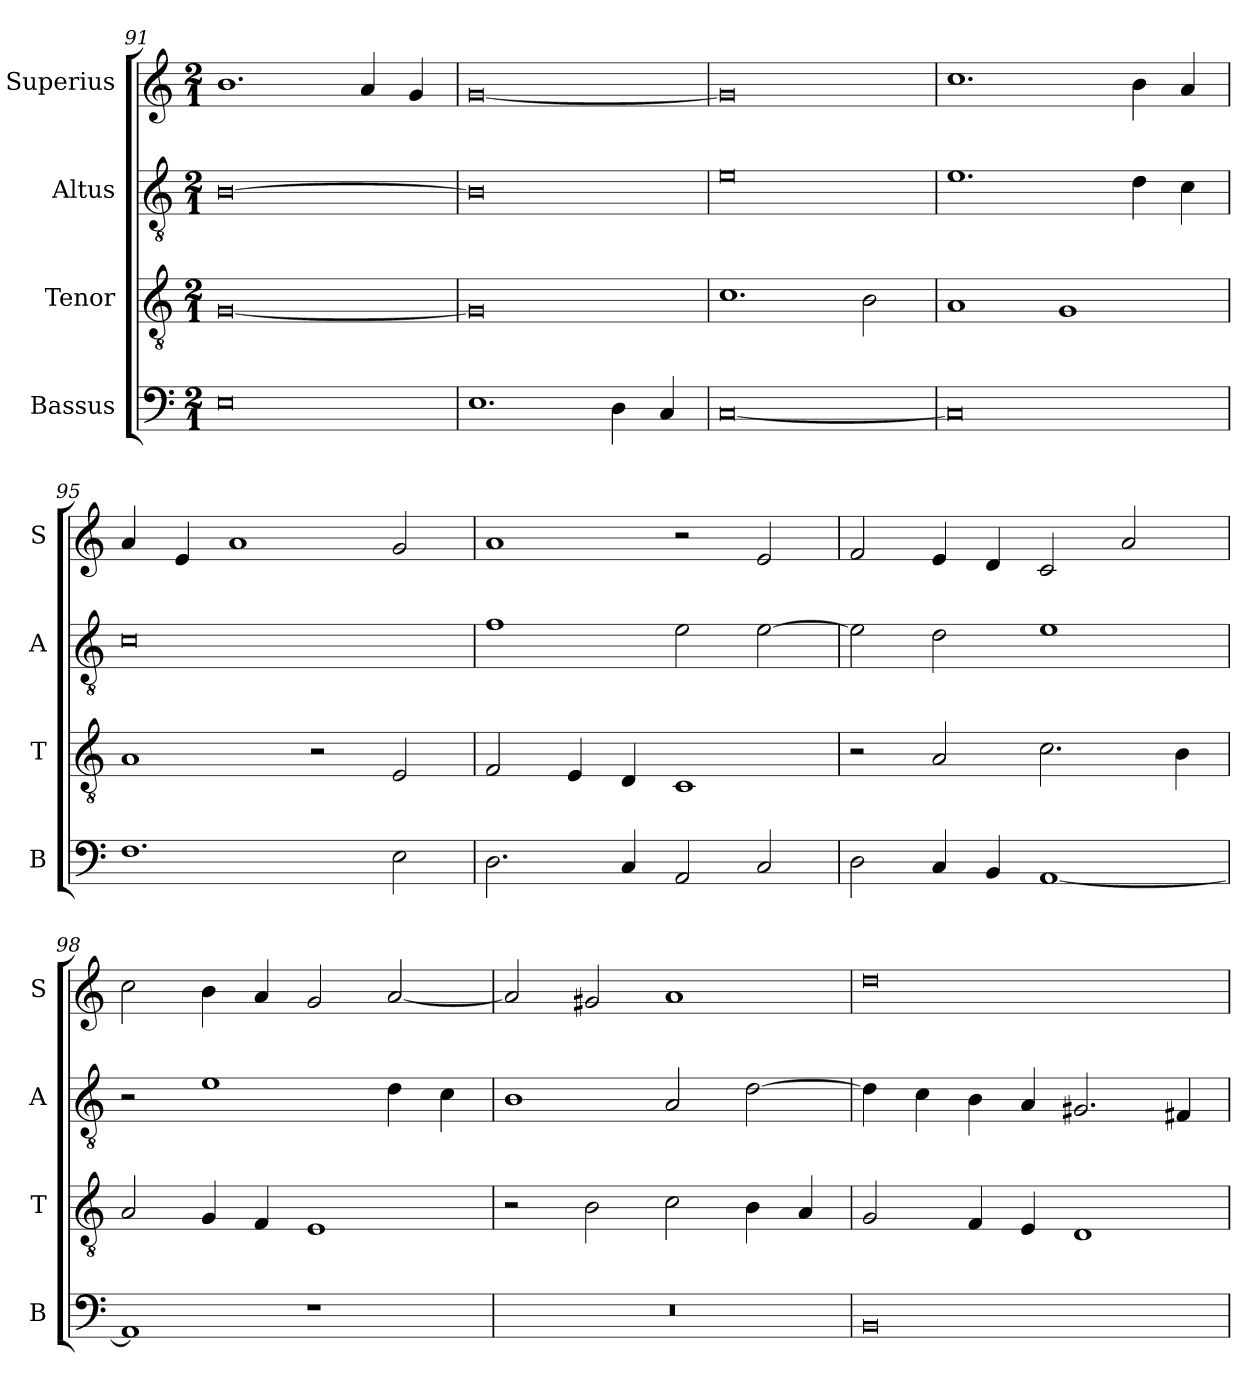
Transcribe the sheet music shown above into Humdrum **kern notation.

**kern	**kern	**kern	**kern
*part4	*part3	*part2	*part1
*staff4	*staff3	*staff2	*staff1
*I"Bassus	*I"Tenor	*I"Altus	*I"Superius
*I'B	*I'T	*I'A	*I'S
*clefF4	*clefGv2	*clefGv2	*clefG2
*k[]	*k[]	*k[]	*k[]
*M2/1	*M2/1	*M2/1	*M2/1
=91	=91	=91	=91
0E	[0G	[0B	1.b
.	.	.	4a/
.	.	.	4g/
=92	=92	=92	=92
1.E	0G]	0B]	[0g
4D\	.	.	.
4C/	.	.	.
=93	=93	=93	=93
[0C	1.c	0e	0g]
.	2B\	.	.
=94	=94	=94	=94
0C]	1A	1.e	1.cc
.	1G	.	.
.	.	4d\	4b\
.	.	4c\	4a/
=95	=95	=95	=95
1.F	1A	0c	4a/
.	.	.	4e/
.	.	.	1a
.	2r	.	.
2E\	2E/	.	2g/
=96	=96	=96	=96
2.D\	2F/	1f	1a
.	4E/	.	.
4C/	4D/	.	.
2AA/	1C	2e\	2r
2C/	.	[2e\	2e/
=97	=97	=97	=97
2D\	2r	2e\]	2f/
4C/	2A/	2d\	4e/
4BB/	.	.	4d/
[1AA	2.c\	1e	2c/
.	.	.	2a/
.	4B\	.	.
=98	=98	=98	=98
1AA]	2A/	2r	2cc\
.	4G/	1e	4b\
.	4F/	.	4a/
1r	1E	.	2g/
.	.	4d\	[2a/
.	.	4c\	.
=99	=99	=99	=99
0r	2r	1B	2a/]
.	2B\	.	2g#X/
.	2c\	2A/	1a
.	4B\	[2d\	.
.	4A/	.	.
=100	=100	=100	=100
0BB	2G/	4d\]	0dd
.	.	4c\	.
.	4F/	4B\	.
.	4E/	4A/	.
.	1D	2.G#X/	.
.	.	4F#X/	.
=	=	=	=
*-	*-	*-	*-
